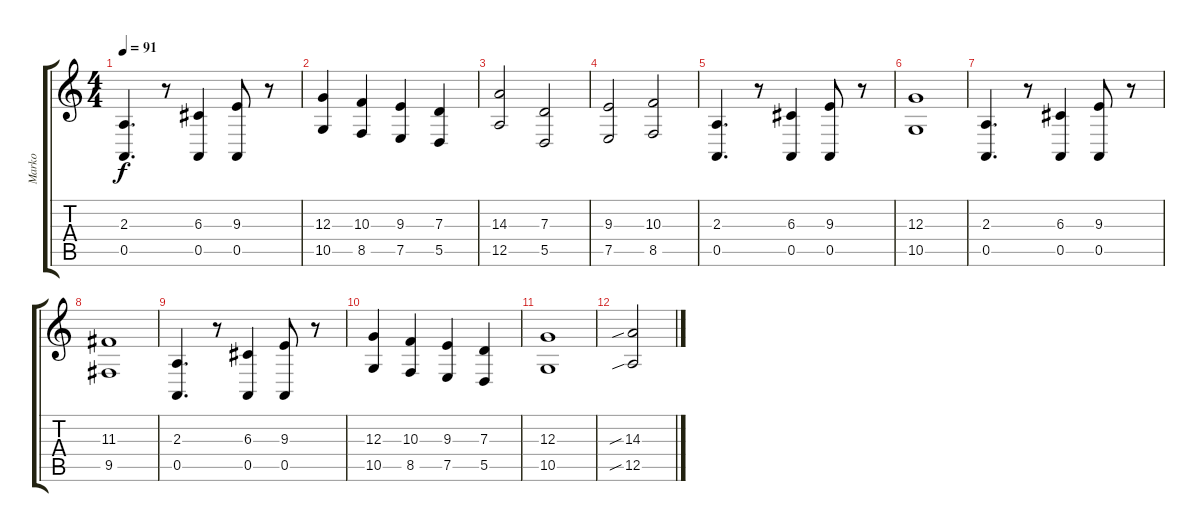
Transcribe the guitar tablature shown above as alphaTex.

\track ("Marko" "Marko") {instrument choiraahs}
\staff {score tabs}
\tuning (E4 B3 G3 D3 A2 E2) {hide}
\ts (4 4)
\tempo 91
\clef g2
\ks c
(2.3 0.5).4{d dy f} r.8 (6.3 0.5).4 (9.3 0.5).8 r.8 |
(12.3 10.5).4 (10.3 8.5).4 (9.3 7.5).4 (7.3 5.5).4 |
(14.3 12.5).2 (7.3 5.5).2 |
(9.3 7.5).2 (10.3 8.5).2 |
(2.3 0.5).4{d} r.8 (6.3 0.5).4 (9.3 0.5).8 r.8 |
(12.3 10.5).1 |
(2.3 0.5).4{d} r.8 (6.3 0.5).4 (9.3 0.5).8 r.8 |
(11.3 9.5).1 |
(2.3 0.5).4{d} r.8 (6.3 0.5).4 (9.3 0.5).8 r.8 |
(12.3 10.5).4 (10.3 8.5).4 (9.3 7.5).4 (7.3 5.5).4 |
(12.3 10.5).1 |
(14.3{sib} 12.5{sib}).2
